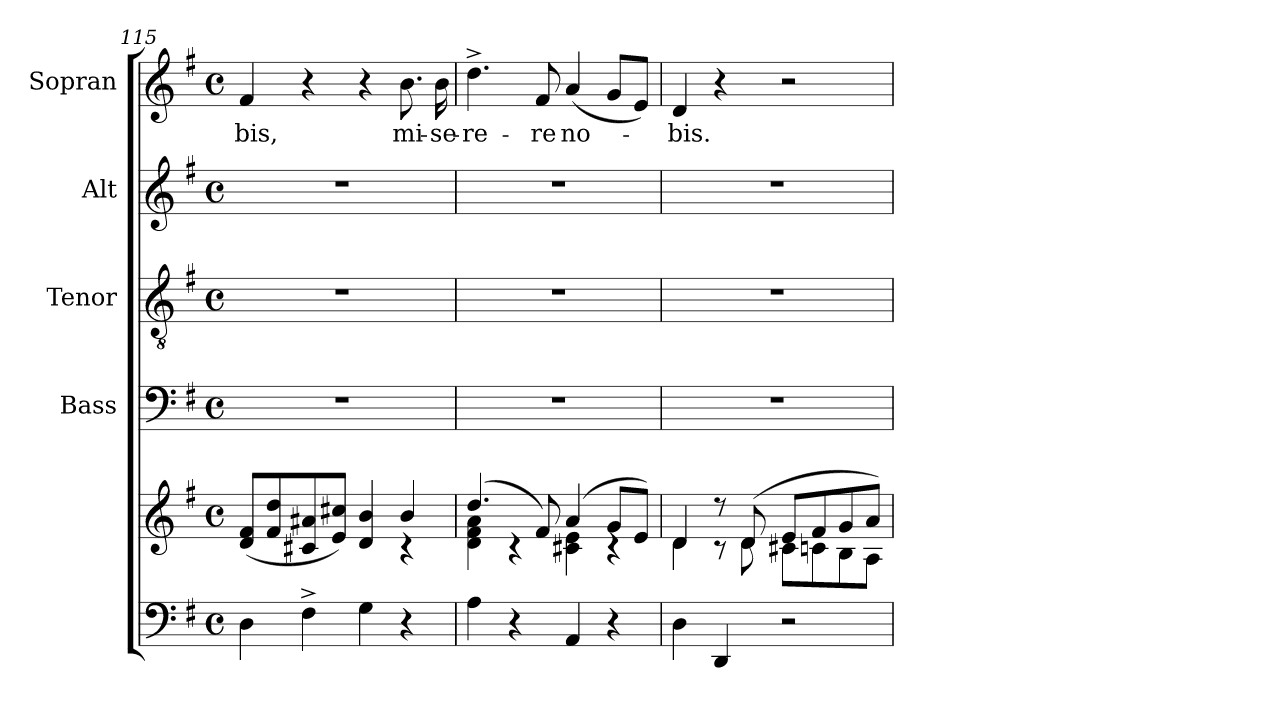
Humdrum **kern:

**kern	**kern	**kern	**kern	**kern	**kern	**text
*part5	*part5	*part4	*part3	*part2	*part1	*part1
*staff6	*staff5	*staff4	*staff3	*staff2	*staff1	*staff1
*	*	*I"Bass	*I"Tenor	*I"Alt	*I"Sopran	*
*	*	*I'B.	*I'T.	*I'A.	*I'S.	*
!!LO:PB:g=z
*clefF4	*clefG2	*clefF4	*clefGv2	*clefG2	*clefG2	*
*k[f#]	*k[f#]	*k[f#]	*k[f#]	*k[f#]	*k[f#]	*
*G:	*G:	*G:	*G:	*G:	*G:	*
*M4/4	*M4/4	*M4/4	*M4/4	*M4/4	*M4/4	*
*met(c)	*met(c)	*met(c)	*met(c)	*met(c)	*met(c)	*
=115	=115	=115	=115	=115	=115	=115
*	*^	*	*	*	*	*
!	!	!	!	!	!	!	!LO:LY:b
4D\	(<8d/ 8f#/L	2ryy	1r	1r	1r	4f#/	-bis,
.	8f#/ 8dd/	.	.	.	.	.	.
4F#^>\	8c#X/ 8a#X/	.	.	.	.	4r	.
.	8e/ 8cc#X/J)	.	.	.	.	.	.
4G\	4d/ 4b/	4ryy	.	.	.	4r	.
!	!	!	!	!	!	!	!LO:LY:b
4r	4b/	4rc	.	.	.	8.b\	mi-
!	!	!	!	!	!	!	!LO:LY:b
.	.	.	.	.	.	16b\	-se-
=116	=116	=116	=116	=116	=116	=116	=116
!	!	!	!	!	!	!	!LO:LY:b
4A\	(4.dd/	4d\ 4f#\ 4a\	1r	1r	1r	4.dd^>\	-re-
4r	.	4rc	.	.	.	.	.
!	!	!	!	!	!	!	!LO:LY:b
.	8f#/)	.	.	.	.	8f#/	-re
!	!	!	!	!	!	!	!LO:LY:b
4AA/	(4a/	4c#X\ 4e\	.	.	.	(<4a/	no-
4r	8g/L	4rB	.	.	.	8g/L	.
.	8e/J)	.	.	.	.	8e/J)	.
=117	=117	=117	=117	=117	=117	=117	=117
!	!	!	!	!	!	!	!LO:LY:b
4D\	4d/	4d\	1r	1r	1r	4d/	-bis.
4DD/	8r	8r	.	.	.	4r	.
.	(8d/	8d\	.	.	.	.	.
2r	8e/L	8c#X\L	.	.	.	2r	.
.	8f#/	8cn\	.	.	.	.	.
.	8g/	8B\	.	.	.	.	.
.	8a/J)	8A\J	.	.	.	.	.
*	*v	*v	*	*	*	*	*
=	=	=	=	=	=	=
*-	*-	*-	*-	*-	*-	*-
